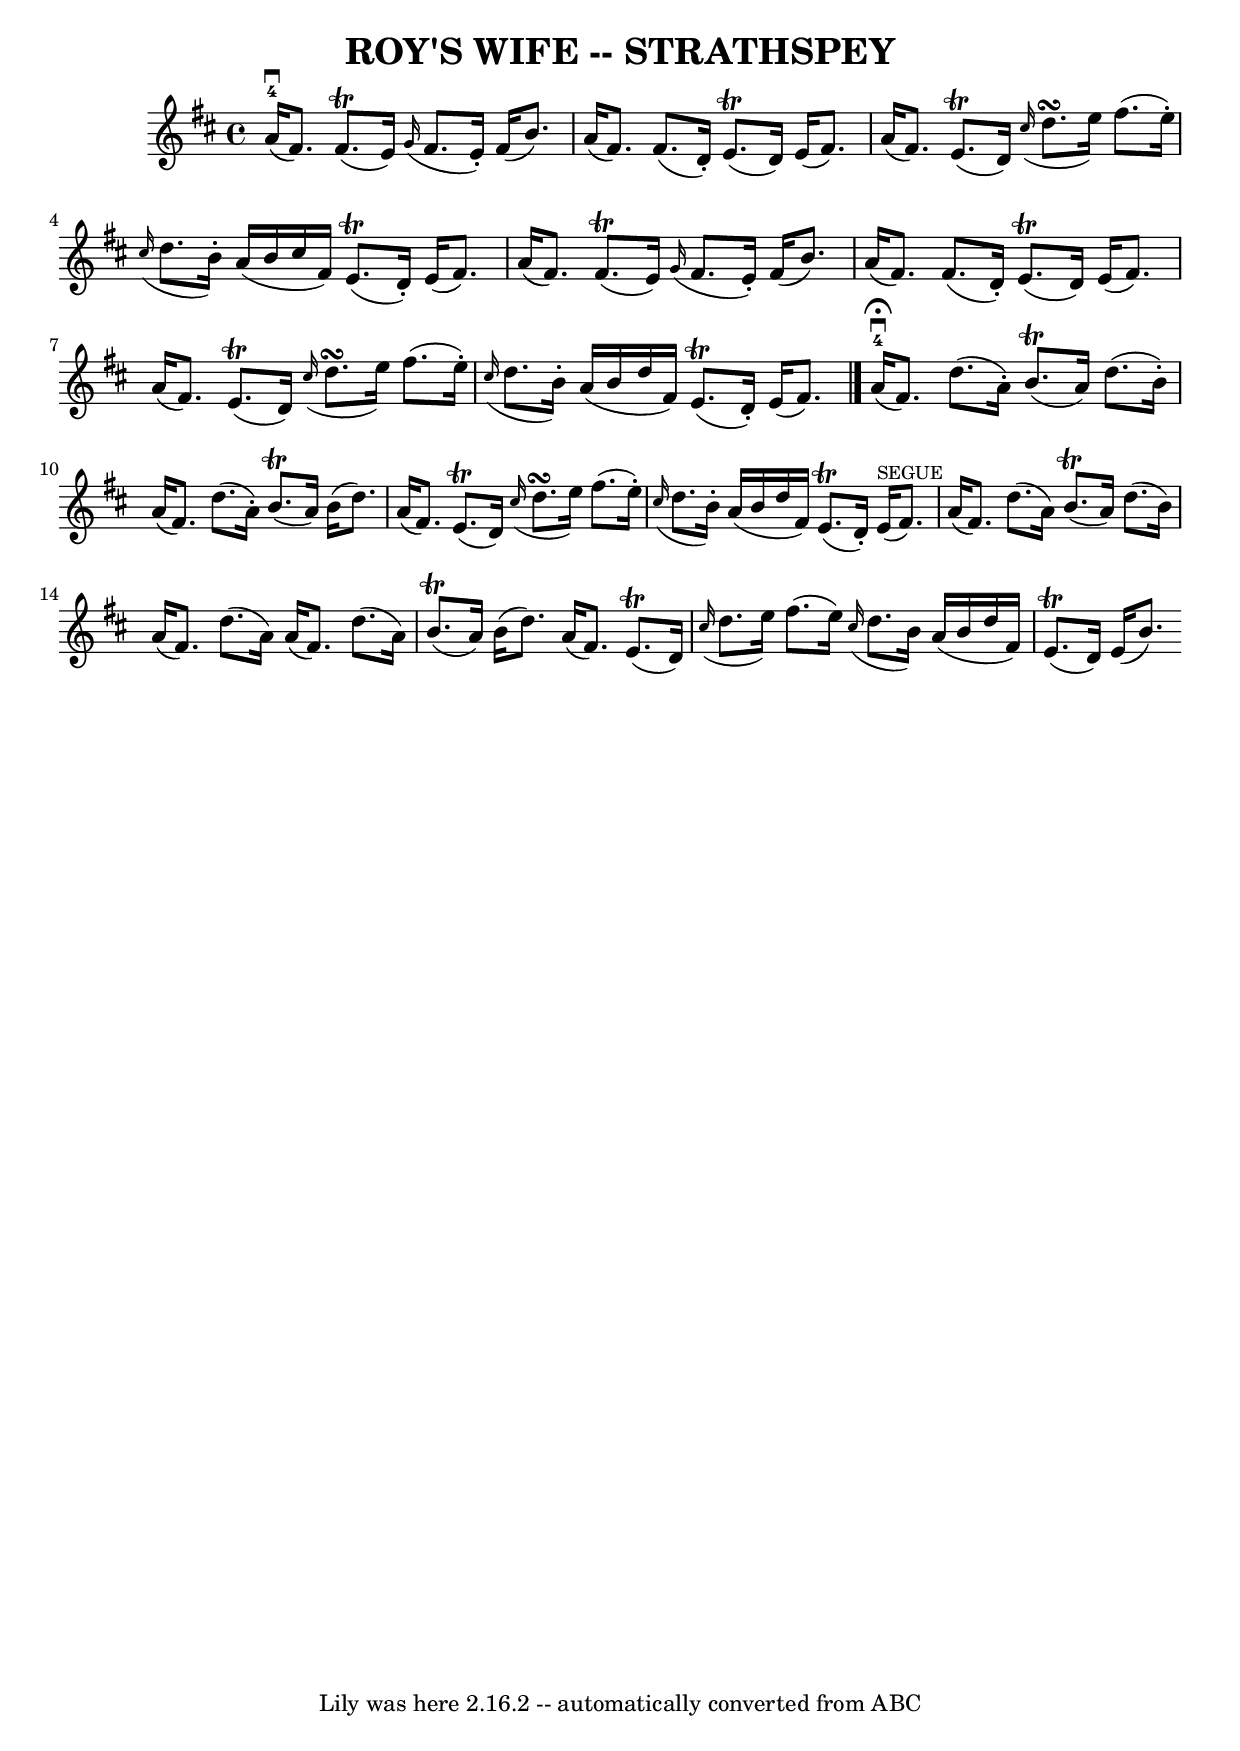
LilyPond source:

\version "2.7.40"
\include "Mammoth.ily"
\header {
	%% book = "Ryan's Mammoth Collection of Fiddle Tunes"
	crossRefNumber = "1"
	footnotes = ""
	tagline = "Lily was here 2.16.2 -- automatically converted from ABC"
	title = "ROY'S WIFE -- STRATHSPEY"
}
voicedefault =  {
\set Score.defaultBarType = "empty"

 \override Staff.TimeSignature #'style = #'C
 \time 4/4 % %slurgraces 1
 \key d \major a'16-4(^\downbow fis'8.) fis'8. (^\trill   
e'16)   \grace { g'16 (} fis'8. e'16 -.) fis'16 (b'8.)   
|
 a'16 (fis'8.) fis'8. (d'16 -.) e'8. (^\trill d'16 
) e'16 (fis'8.)   |
 a'16 (fis'8.) e'8. (^\trill  
 d'16)   \grace { cis''16 (} d''8.\turn e''16) fis''8. (
e''16 -.)   |
   \grace { cis''16 (} d''8. b'16 -.) a'16 (
 b'16 cis''16 fis'16) e'8. (^\trill d'16 -.) e'16 (
fis'8.)   |
 a'16 (fis'8.) fis'8. (^\trill e'16)   
\grace { g'16 (} fis'8. e'16 -.) fis'16 (b'8.)   |
   
a'16 (fis'8.) fis'8. (d'16 -.) e'8. (^\trill d'16) e'16 
(fis'8.)   |
 a'16 (fis'8.) e'8. (^\trill d'16)  
 \grace { cis''16 (} d''8.\turn e''16) fis''8. (e''16 -.)   
|
   \grace { cis''16 (} d''8. b'16 -.) a'16 (b'16    
d''16 fis'16) e'8. (^\trill d'16 -.) e'16 (fis'8.)   
\bar "|." a'16-4^\fermata(^\downbow fis'8.) d''8. (a'16 -. 
-) b'8. (^\trill a'16) d''8. (b'16 -.)   |
 a'16 (
fis'8.) d''8. (a'16 -.) b'8. (^\trill a'16) b'16 (d''8. 
)   |
 a'16 (fis'8.) e'8. (^\trill d'16)   \grace {  
 cis''16 (} d''8.\turn e''16) fis''8. (e''16 -.)   |
   
\grace { cis''16 (} d''8. b'16 -.) a'16 (b'16 d''16    
fis'16) e'8. (^\trill d'16 -.) e'16^\segue(fis'8.)   
|
 a'16 (fis'8.) d''8. (a'16) b'8. (^\trill a'16  
-) d''8. (b'16)   |
 a'16 (fis'8.) d''8. (a'16)   
a'16 (fis'8.) d''8. (a'16) b'8. (^\trill a'16) b'16 (
 d''8.)   |
 a'16 (fis'8.) e'8. (^\trill d'16)   
\grace { cis''16 (} d''8. e''16) fis''8. (e''16)   |
 
  \grace { cis''16 (} d''8. b'16) a'16 (b'16 d''16    
fis'16) e'8. (^\trill d'16) e'16 (b'8.)     
}

\score{
    <<

	\context Staff="default"
	{
	    \voicedefault 
	}

    >>
	\layout {
	}
	\midi {}
}
